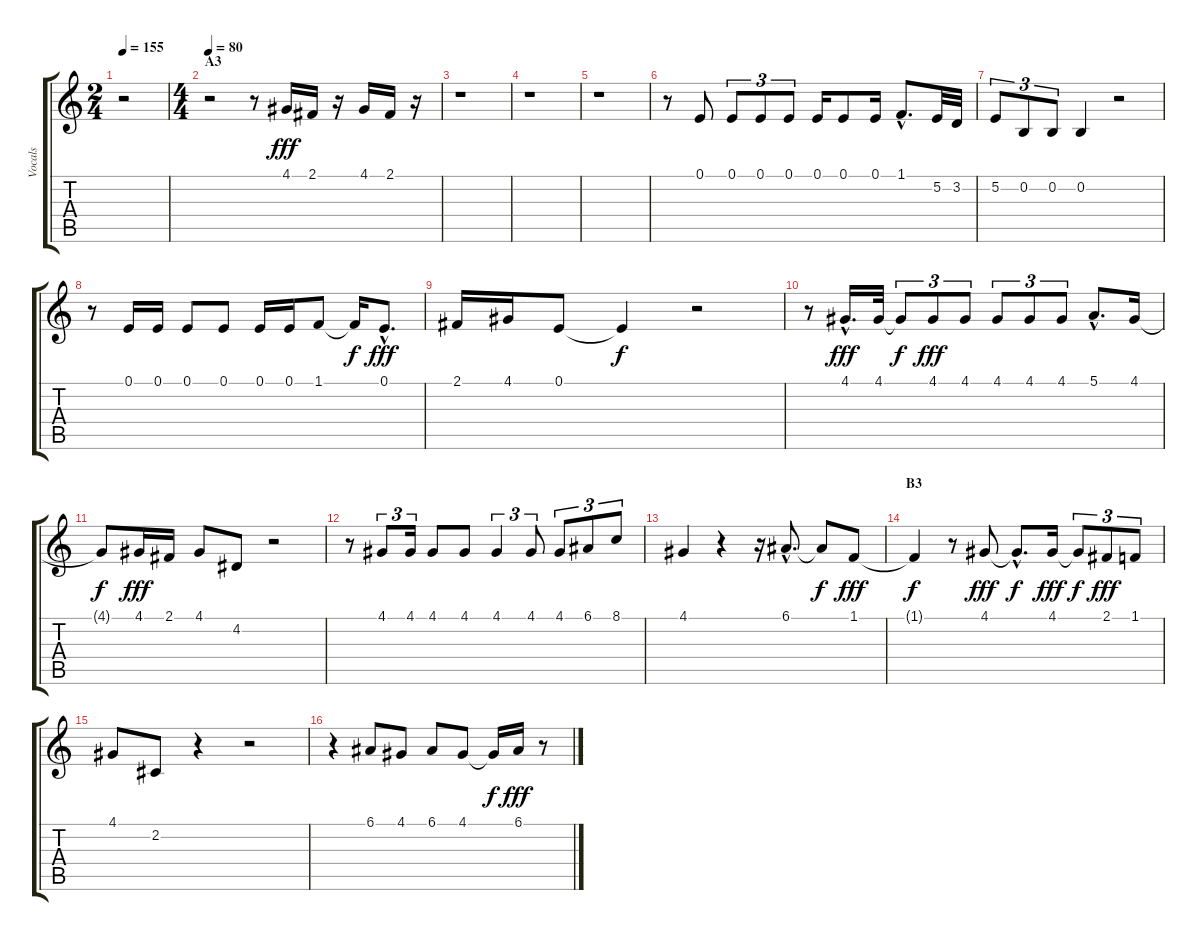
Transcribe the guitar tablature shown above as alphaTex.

\track ("Vocals" "Vocals") {instrument lead6voice}
\staff {score tabs}
\tuning (E4 B3 G3 D3 A2 E2) {hide}
\ts (2 4)
\tempo 155
\clef g2
\ks c
r.2{dy f} |
\ts (4 4)
\section ("" "A3")
\tempo 80
r.2 r.8 4.1.16{dy fff} 2.1.16 r.16 4.1.16 2.1.16 r.16 |
r.1 |
r.1 |
r.1 |
r.8 0.1.8 0.1.8{tu (3 2)} 0.1.8{tu (3 2)} 0.1.8{tu (3 2)} 0.1.16 0.1.8 0.1.16 1.1{hac}.8{d} 5.2.32 3.2.32 |
5.2.8{tu (3 2)} 0.2.8{tu (3 2)} 0.2.8{tu (3 2)} 0.2.4 r.2 |
r.8 0.1.16 0.1.16 0.1.8 0.1.8 0.1.16 0.1.16 1.1.8 1.1{t}.16{dy f} 0.1{hac}.8{d dy fff} |
2.1.16 4.1.16 0.1.8 0.1{t}.4{dy f} r.2 |
r.8 4.1{hac}.16{d dy fff} 4.1.32 4.1{t}.8{tu (3 2) dy f} 4.1.8{tu (3 2) dy fff} 4.1.8{tu (3 2)} 4.1.8{tu (3 2)} 4.1.8{tu (3 2)} 4.1.8{tu (3 2)} 5.1{hac}.8{d} 4.1.16 |
4.1{t}.8{dy f} 4.1.16{dy fff} 2.1.16 4.1.8 4.2.8 r.2 |
r.8 4.1.8{tu (3 2)} 4.1.16{tu (3 2)} 4.1.8 4.1.8 4.1.4{tu (3 2)} 4.1.8{tu (3 2)} 4.1.8{tu (3 2)} 6.1.8{tu (3 2)} 8.1.8{tu (3 2)} |
4.1.4 r.4 r.16 6.1{hac}.8{d} 6.1{t}.8{dy f} 1.1.8{dy fff} |
\section ("" "B3")
1.1{t}.4{dy f} r.8 4.1.8{dy fff} 4.1{hac t}.8{d dy f} 4.1.16{dy fff} 4.1{t}.8{tu (3 2) dy f} 2.1.8{tu (3 2) dy fff} 1.1.8{tu (3 2)} |
4.1.8 2.2.8 r.4 r.2 |
r.4 6.1.8 4.1.8 6.1.8 4.1.8 4.1{t}.16{dy f} 6.1.16{dy fff} r.8
